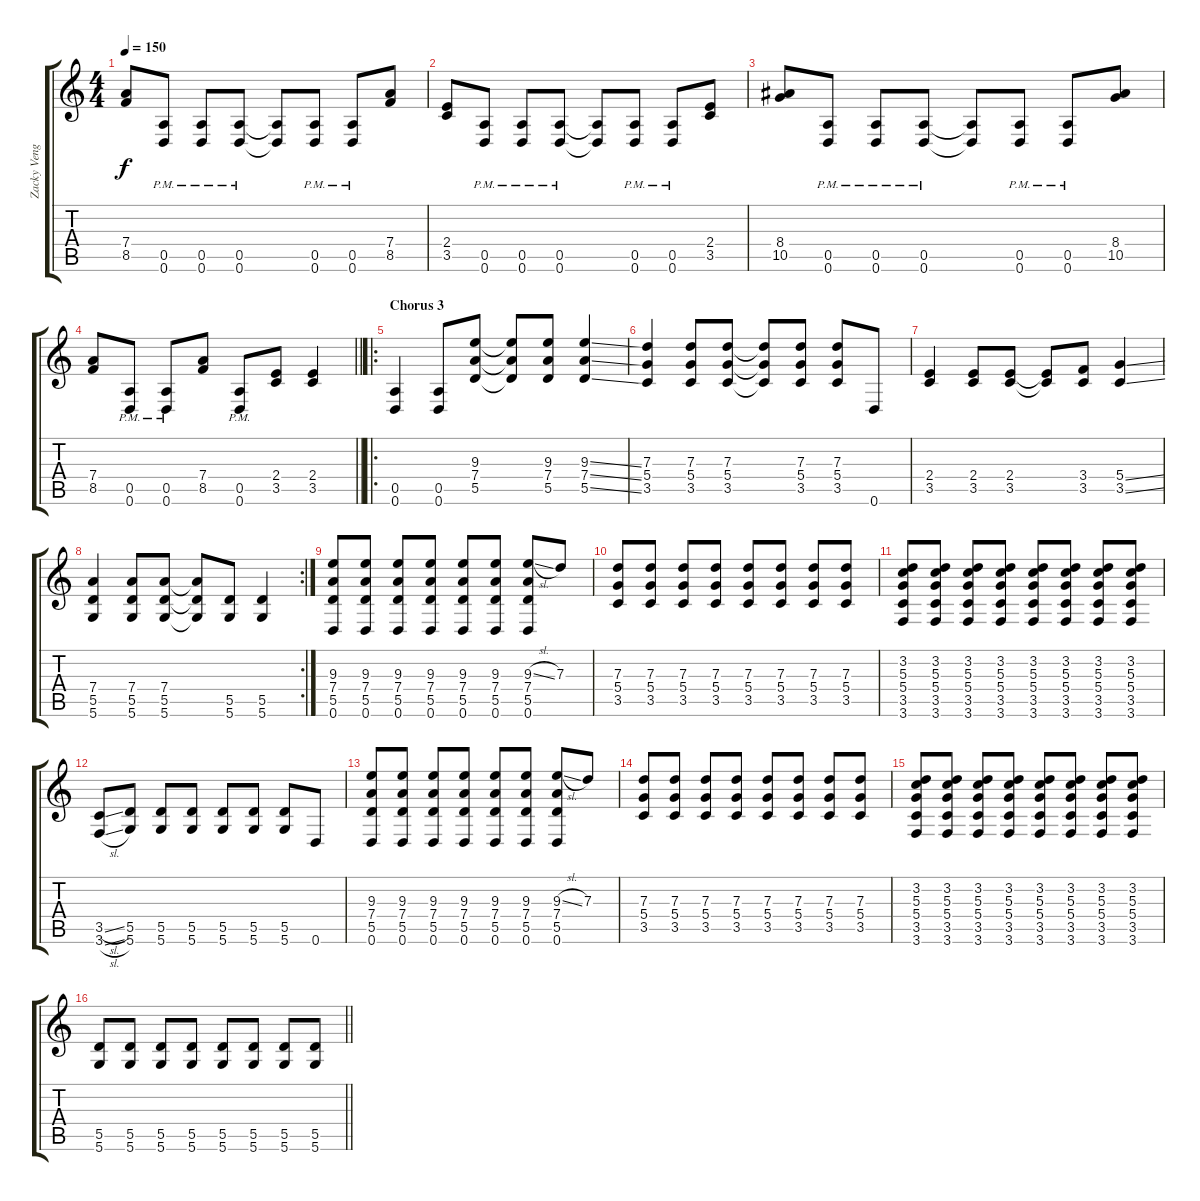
\track ("Zacky Vengeance | Gtr. 1" "Zacky Veng") {instrument overdrivenguitar}
\staff {score tabs}
\tuning (E4 B3 G3 D3 A2 D2) {hide}
\ts (4 4)
\tempo 150
\clef g2
\ks c
(7.4 8.5).8{dy f} (0.5{pm} 0.6{pm}).8 (0.5{pm} 0.6{pm}).8 (0.5{pm} 0.6{pm}).8 (0.5{t} 0.6{t}).8 (0.5{pm} 0.6{pm}).8 (0.5{pm} 0.6{pm}).8 (7.4 8.5).8 |
(2.4 3.5).8 (0.5{pm} 0.6{pm}).8 (0.5{pm} 0.6{pm}).8 (0.5{pm} 0.6{pm}).8 (0.5{t} 0.6{t}).8 (0.5{pm} 0.6{pm}).8 (0.5{pm} 0.6{pm}).8 (2.4 3.5).8 |
(8.4 10.5).8 (0.5{pm} 0.6{pm}).8 (0.5{pm} 0.6{pm}).8 (0.5{pm} 0.6{pm}).8 (0.5{t} 0.6{t}).8 (0.5{pm} 0.6{pm}).8 (0.5{pm} 0.6{pm}).8 (8.4 10.5).8 |
\barLineRight lightlight
(7.4 8.5).8 (0.5{pm} 0.6{pm}).8 (0.5{pm} 0.6{pm}).8 (7.4 8.5).8 (0.5{pm} 0.6{pm}).8 (2.4 3.5).8 (2.4 3.5).4 |
\ro
\section ("" "Chorus 3")
(0.5 0.6).4 (0.5 0.6).8 (9.3 7.4 5.5).8 (9.3{t} 7.4{t} 5.5{t}).8 (9.3 7.4 5.5).8 (9.3{ss} 7.4{ss} 5.5{ss}).4 |
(7.3 5.4 3.5).4 (7.3 5.4 3.5).8 (7.3 5.4 3.5).8 (7.3{t} 5.4{t} 3.5{t}).8 (7.3 5.4 3.5).8 (7.3 5.4 3.5).8 0.6.8 |
(2.4 3.5).4 (2.4 3.5).8 (2.4 3.5).8 (2.4{t} 3.5{t}).8 (3.4 3.5).8 (5.4{ss} 3.5{ss}).4 |
\rc 2
(7.4 5.5 5.6).4 (7.4 5.5 5.6).8 (7.4 5.5 5.6).8 (7.4{t} 5.5{t} 5.6{t}).8 (5.5 5.6).8 (5.5 5.6).4 |
(9.3 7.4 5.5 0.6).8 (9.3 7.4 5.5 0.6).8 (9.3 7.4 5.5 0.6).8 (9.3 7.4 5.5 0.6).8 (9.3 7.4 5.5 0.6).8 (9.3 7.4 5.5 0.6).8 (9.3{sl} 7.4 5.5 0.6).8 7.3.8 |
(7.3 5.4 3.5).8 (7.3 5.4 3.5).8 (7.3 5.4 3.5).8 (7.3 5.4 3.5).8 (7.3 5.4 3.5).8 (7.3 5.4 3.5).8 (7.3 5.4 3.5).8 (7.3 5.4 3.5).8 |
(3.2 5.3 5.4 3.5 3.6).8 (3.2 5.3 5.4 3.5 3.6).8 (3.2 5.3 5.4 3.5 3.6).8 (3.2 5.3 5.4 3.5 3.6).8 (3.2 5.3 5.4 3.5 3.6).8 (3.2 5.3 5.4 3.5 3.6).8 (3.2 5.3 5.4 3.5 3.6).8 (3.2 5.3 5.4 3.5 3.6).8 |
(3.5{sl} 3.6{sl}).8 (5.5 5.6).8 (5.5 5.6).8 (5.5 5.6).8 (5.5 5.6).8 (5.5 5.6).8 (5.5 5.6).8 0.6.8 |
(9.3 7.4 5.5 0.6).8 (9.3 7.4 5.5 0.6).8 (9.3 7.4 5.5 0.6).8 (9.3 7.4 5.5 0.6).8 (9.3 7.4 5.5 0.6).8 (9.3 7.4 5.5 0.6).8 (9.3{sl} 7.4 5.5 0.6).8 7.3.8 |
(7.3 5.4 3.5).8 (7.3 5.4 3.5).8 (7.3 5.4 3.5).8 (7.3 5.4 3.5).8 (7.3 5.4 3.5).8 (7.3 5.4 3.5).8 (7.3 5.4 3.5).8 (7.3 5.4 3.5).8 |
(3.2 5.3 5.4 3.5 3.6).8 (3.2 5.3 5.4 3.5 3.6).8 (3.2 5.3 5.4 3.5 3.6).8 (3.2 5.3 5.4 3.5 3.6).8 (3.2 5.3 5.4 3.5 3.6).8 (3.2 5.3 5.4 3.5 3.6).8 (3.2 5.3 5.4 3.5 3.6).8 (3.2 5.3 5.4 3.5 3.6).8 |
\barLineRight lightlight
(5.5 5.6).8 (5.5 5.6).8 (5.5 5.6).8 (5.5 5.6).8 (5.5 5.6).8 (5.5 5.6).8 (5.5 5.6).8 (5.5 5.6).8
